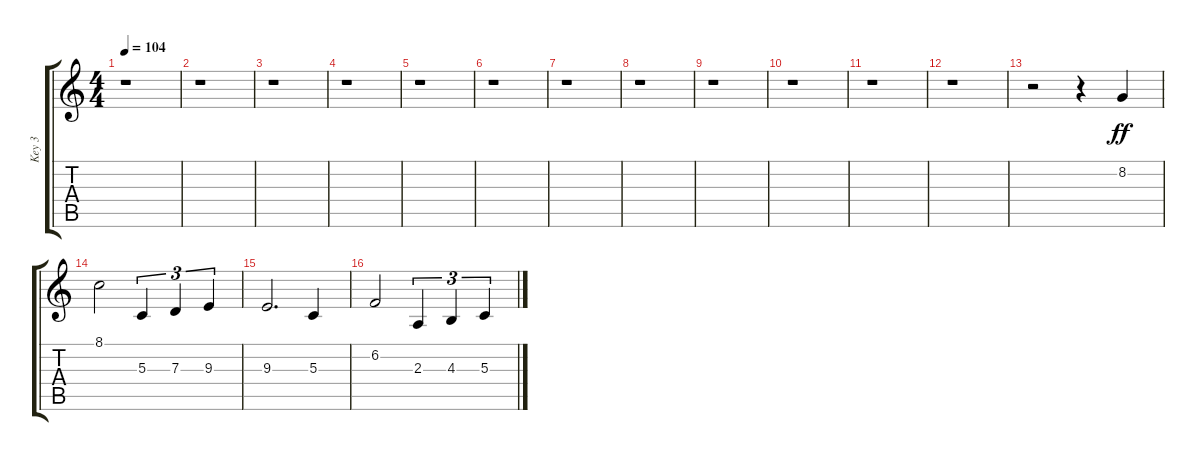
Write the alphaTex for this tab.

\track ("Key 3" "Key 3") {instrument harpsichord}
\staff {score tabs}
\tuning (E4 B3 G3 D3 A2 E2) {hide}
\ts (4 4)
\tempo 104
\clef g2
\ks c
r.1{dy ff} |
r.1 |
r.1 |
r.1 |
r.1 |
r.1 |
r.1 |
r.1 |
r.1 |
r.1 |
r.1 |
r.1 |
r.2 r.4 8.2.4 |
8.1.2 5.3.4{tu (3 2)} 7.3.4{tu (3 2)} 9.3.4{tu (3 2)} |
9.3.2{d} 5.3.4 |
6.2.2 2.3.4{tu (3 2)} 4.3.4{tu (3 2)} 5.3.4{tu (3 2)}
